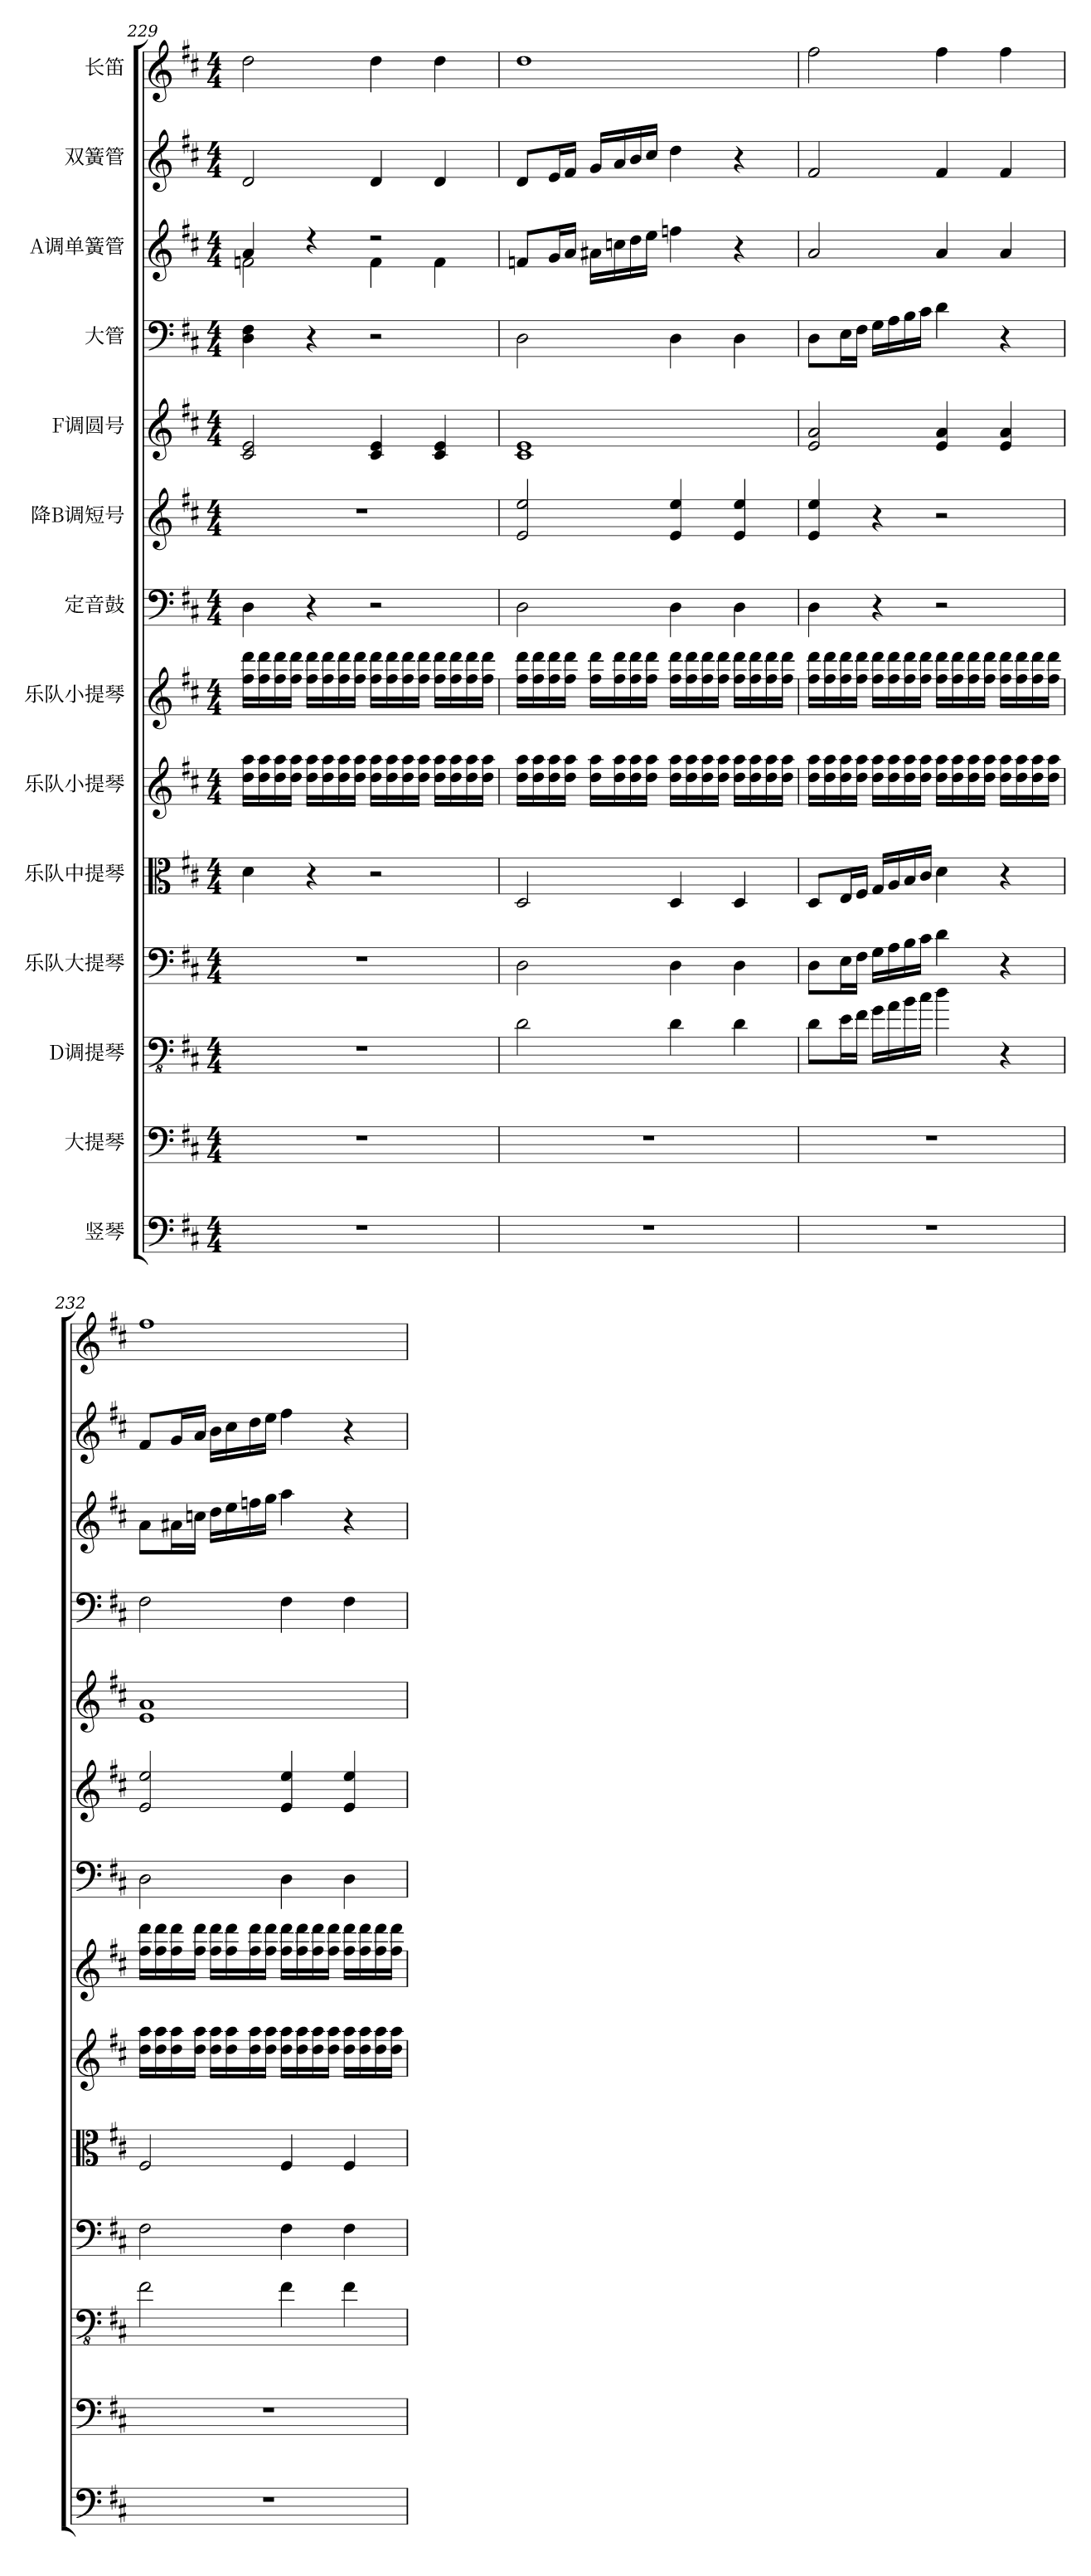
**kern	**kern	**kern	**kern	**kern	**kern	**kern	**kern	**kern	**kern	**kern	**kern	**kern	**kern
*part14	*part13	*part12	*part11	*part10	*part9	*part8	*part7	*part6	*part5	*part4	*part3	*part2	*part1
*staff14	*staff13	*staff12	*staff11	*staff10	*staff9	*staff8	*staff7	*staff6	*staff5	*staff4	*staff3	*staff2	*staff1
*I"竖琴	*I"大提琴	*I"D调提琴	*I"乐队大提琴	*I"乐队中提琴	*I"乐队小提琴	*I"乐队小提琴	*I"定音鼓	*I"降B调短号	*I"F调圆号	*I"大管	*I"A调单簧管	*I"双簧管	*I"长笛
!!LO:PB:g=z
*clefF4	*clefF4	*clefFv4	*clefF4	*clefC3	*clefG2	*clefG2	*clefF4	*clefG2	*clefG2	*clefF4	*clefG2	*clefG2	*clefG2
*	*	*ITrd7c12	*	*	*	*	*	*ITrd1c2	*ITrd4c7	*	*ITrd2c3	*	*
*k[f#c#]	*k[f#c#]	*k[f#c#]	*k[f#c#]	*k[f#c#]	*k[f#c#]	*k[f#c#]	*k[f#c#]	*k[]	*k[f#]	*k[f#c#]	*k[f#c#g#d#a#]	*k[f#c#]	*k[f#c#]
*M4/4	*M4/4	*M4/4	*M4/4	*M4/4	*M4/4	*M4/4	*M4/4	*M4/4	*M4/4	*M4/4	*M4/4	*M4/4	*M4/4
*MM174	*MM174	*MM174	*MM174	*MM174	*MM174	*MM174	*MM174	*MM174	*MM174	*MM174	*MM174	*MM174	*MM174
=229	=229	=229	=229	=229	=229	=229	=229	=229	=229	=229	=229	=229	=229
*	*	*	*	*	*	*	*	*	*	*	*^	*	*
1r	1r	1r	1r	4d\	16dd\ 16aa\LL	16ff#\ 16ddd\LL	4D\	1r	2F#/ 2A/	4D\ 4F#\	4f#/	2dn\	2d/	2dd\
.	.	.	.	.	16dd\ 16aa\	16ff#\ 16ddd\	.	.	.	.	.	.	.	.
.	.	.	.	.	16dd\ 16aa\	16ff#\ 16ddd\	.	.	.	.	.	.	.	.
.	.	.	.	.	16dd\ 16aa\JJ	16ff#\ 16ddd\JJ	.	.	.	.	.	.	.	.
.	.	.	.	4r	16dd\ 16aa\LL	16ff#\ 16ddd\LL	4r	.	.	4r	4r	.	.	.
.	.	.	.	.	16dd\ 16aa\	16ff#\ 16ddd\	.	.	.	.	.	.	.	.
.	.	.	.	.	16dd\ 16aa\	16ff#\ 16ddd\	.	.	.	.	.	.	.	.
.	.	.	.	.	16dd\ 16aa\JJ	16ff#\ 16ddd\JJ	.	.	.	.	.	.	.	.
.	.	.	.	2r	16dd\ 16aa\LL	16ff#\ 16ddd\LL	2r	.	4F#/ 4A/	2r	2r	4d\	4d/	4dd\
.	.	.	.	.	16dd\ 16aa\	16ff#\ 16ddd\	.	.	.	.	.	.	.	.
.	.	.	.	.	16dd\ 16aa\	16ff#\ 16ddd\	.	.	.	.	.	.	.	.
.	.	.	.	.	16dd\ 16aa\JJ	16ff#\ 16ddd\JJ	.	.	.	.	.	.	.	.
.	.	.	.	.	16dd\ 16aa\LL	16ff#\ 16ddd\LL	.	.	4F#/ 4A/	.	.	4d\	4d/	4dd\
.	.	.	.	.	16dd\ 16aa\	16ff#\ 16ddd\	.	.	.	.	.	.	.	.
.	.	.	.	.	16dd\ 16aa\	16ff#\ 16ddd\	.	.	.	.	.	.	.	.
.	.	.	.	.	16dd\ 16aa\JJ	16ff#\ 16ddd\JJ	.	.	.	.	.	.	.	.
*	*	*	*	*	*	*	*	*	*	*	*v	*v	*	*
!!LO:PB:g=z
=230	=230	=230	=230	=230	=230	=230	=230	=230	=230	=230	=230	=230	=230
1r	1r	2DD\	2D\	2D/	16dd\ 16aa\LL	16ff#\ 16ddd\LL	2D\	2d/ 2dd/	1F# 1A	2D\	8dn/L	8d/L	1dd
.	.	.	.	.	16dd\ 16aa\	16ff#\ 16ddd\	.	.	.	.	.	.	.
.	.	.	.	.	16dd\ 16aa\	16ff#\ 16ddd\	.	.	.	.	16e/L	16e/L	.
.	.	.	.	.	16dd\ 16aa\JJ	16ff#\ 16ddd\JJ	.	.	.	.	16f#/JJ	16f#/JJ	.
.	.	.	.	.	16dd\ 16aa\LL	16ff#\ 16ddd\LL	.	.	.	.	16f##X\LL	16g/LL	.
.	.	.	.	.	16dd\ 16aa\	16ff#\ 16ddd\	.	.	.	.	16an\	16a/	.
.	.	.	.	.	16dd\ 16aa\	16ff#\ 16ddd\	.	.	.	.	16b\	16b/	.
.	.	.	.	.	16dd\ 16aa\JJ	16ff#\ 16ddd\JJ	.	.	.	.	16cc#\JJ	16cc#/JJ	.
.	.	4DD\	4D\	4D/	16dd\ 16aa\LL	16ff#\ 16ddd\LL	4D\	4d/ 4dd/	.	4D\	4ddn\	4dd\	.
.	.	.	.	.	16dd\ 16aa\	16ff#\ 16ddd\	.	.	.	.	.	.	.
.	.	.	.	.	16dd\ 16aa\	16ff#\ 16ddd\	.	.	.	.	.	.	.
.	.	.	.	.	16dd\ 16aa\JJ	16ff#\ 16ddd\JJ	.	.	.	.	.	.	.
.	.	4DD\	4D\	4D/	16dd\ 16aa\LL	16ff#\ 16ddd\LL	4D\	4d/ 4dd/	.	4D\	4r	4r	.
.	.	.	.	.	16dd\ 16aa\	16ff#\ 16ddd\	.	.	.	.	.	.	.
.	.	.	.	.	16dd\ 16aa\	16ff#\ 16ddd\	.	.	.	.	.	.	.
.	.	.	.	.	16dd\ 16aa\JJ	16ff#\ 16ddd\JJ	.	.	.	.	.	.	.
!!LO:PB:g=z
=231	=231	=231	=231	=231	=231	=231	=231	=231	=231	=231	=231	=231	=231
1r	1r	8DD\L	8D\L	8D/L	16dd\ 16aa\LL	16ff#\ 16ddd\LL	4D\	4d/ 4dd/	2A/ 2d/	8D\L	2f#/	2f#/	2ff#\
.	.	.	.	.	16dd\ 16aa\	16ff#\ 16ddd\	.	.	.	.	.	.	.
.	.	16EE\L	16E\L	16E/L	16dd\ 16aa\	16ff#\ 16ddd\	.	.	.	16E\L	.	.	.
.	.	16FF#\JJ	16F#\JJ	16F#/JJ	16dd\ 16aa\JJ	16ff#\ 16ddd\JJ	.	.	.	16F#\JJ	.	.	.
.	.	16GG\LL	16G\LL	16G/LL	16dd\ 16aa\LL	16ff#\ 16ddd\LL	4r	4r	.	16G\LL	.	.	.
.	.	16AA\	16A\	16A/	16dd\ 16aa\	16ff#\ 16ddd\	.	.	.	16A\	.	.	.
.	.	16BB\	16B\	16B/	16dd\ 16aa\	16ff#\ 16ddd\	.	.	.	16B\	.	.	.
.	.	16C#\JJ	16c#\JJ	16c#/JJ	16dd\ 16aa\JJ	16ff#\ 16ddd\JJ	.	.	.	16c#\JJ	.	.	.
.	.	4D\	4d\	4d\	16dd\ 16aa\LL	16ff#\ 16ddd\LL	2r	2r	4A/ 4d/	4d\	4f#/	4f#/	4ff#\
.	.	.	.	.	16dd\ 16aa\	16ff#\ 16ddd\	.	.	.	.	.	.	.
.	.	.	.	.	16dd\ 16aa\	16ff#\ 16ddd\	.	.	.	.	.	.	.
.	.	.	.	.	16dd\ 16aa\JJ	16ff#\ 16ddd\JJ	.	.	.	.	.	.	.
.	.	4r	4r	4r	16dd\ 16aa\LL	16ff#\ 16ddd\LL	.	.	4A/ 4d/	4r	4f#/	4f#/	4ff#\
.	.	.	.	.	16dd\ 16aa\	16ff#\ 16ddd\	.	.	.	.	.	.	.
.	.	.	.	.	16dd\ 16aa\	16ff#\ 16ddd\	.	.	.	.	.	.	.
.	.	.	.	.	16dd\ 16aa\JJ	16ff#\ 16ddd\JJ	.	.	.	.	.	.	.
!!LO:PB:g=z
=232	=232	=232	=232	=232	=232	=232	=232	=232	=232	=232	=232	=232	=232
1r	1r	2FF#\	2F#\	2F#/	16dd\ 16aa\LL	16ff#\ 16ddd\LL	2D\	2d/ 2dd/	1A 1d	2F#\	8f#\L	8f#/L	1ff#
.	.	.	.	.	16dd\ 16aa\	16ff#\ 16ddd\	.	.	.	.	.	.	.
.	.	.	.	.	16dd\ 16aa\	16ff#\ 16ddd\	.	.	.	.	16f##X\L	16g/L	.
.	.	.	.	.	16dd\ 16aa\JJ	16ff#\ 16ddd\JJ	.	.	.	.	16an\JJ	16a/JJ	.
.	.	.	.	.	16dd\ 16aa\LL	16ff#\ 16ddd\LL	.	.	.	.	16b\LL	16b\LL	.
.	.	.	.	.	16dd\ 16aa\	16ff#\ 16ddd\	.	.	.	.	16cc#\	16cc#\	.
.	.	.	.	.	16dd\ 16aa\	16ff#\ 16ddd\	.	.	.	.	16ddn\	16dd\	.
.	.	.	.	.	16dd\ 16aa\JJ	16ff#\ 16ddd\JJ	.	.	.	.	16ee\JJ	16ee\JJ	.
.	.	4FF#\	4F#\	4F#/	16dd\ 16aa\LL	16ff#\ 16ddd\LL	4D\	4d/ 4dd/	.	4F#\	4ff#\	4ff#\	.
.	.	.	.	.	16dd\ 16aa\	16ff#\ 16ddd\	.	.	.	.	.	.	.
.	.	.	.	.	16dd\ 16aa\	16ff#\ 16ddd\	.	.	.	.	.	.	.
.	.	.	.	.	16dd\ 16aa\JJ	16ff#\ 16ddd\JJ	.	.	.	.	.	.	.
.	.	4FF#\	4F#\	4F#/	16dd\ 16aa\LL	16ff#\ 16ddd\LL	4D\	4d/ 4dd/	.	4F#\	4r	4r	.
.	.	.	.	.	16dd\ 16aa\	16ff#\ 16ddd\	.	.	.	.	.	.	.
.	.	.	.	.	16dd\ 16aa\	16ff#\ 16ddd\	.	.	.	.	.	.	.
.	.	.	.	.	16dd\ 16aa\JJ	16ff#\ 16ddd\JJ	.	.	.	.	.	.	.
=	=	=	=	=	=	=	=	=	=	=	=	=	=
*-	*-	*-	*-	*-	*-	*-	*-	*-	*-	*-	*-	*-	*-
